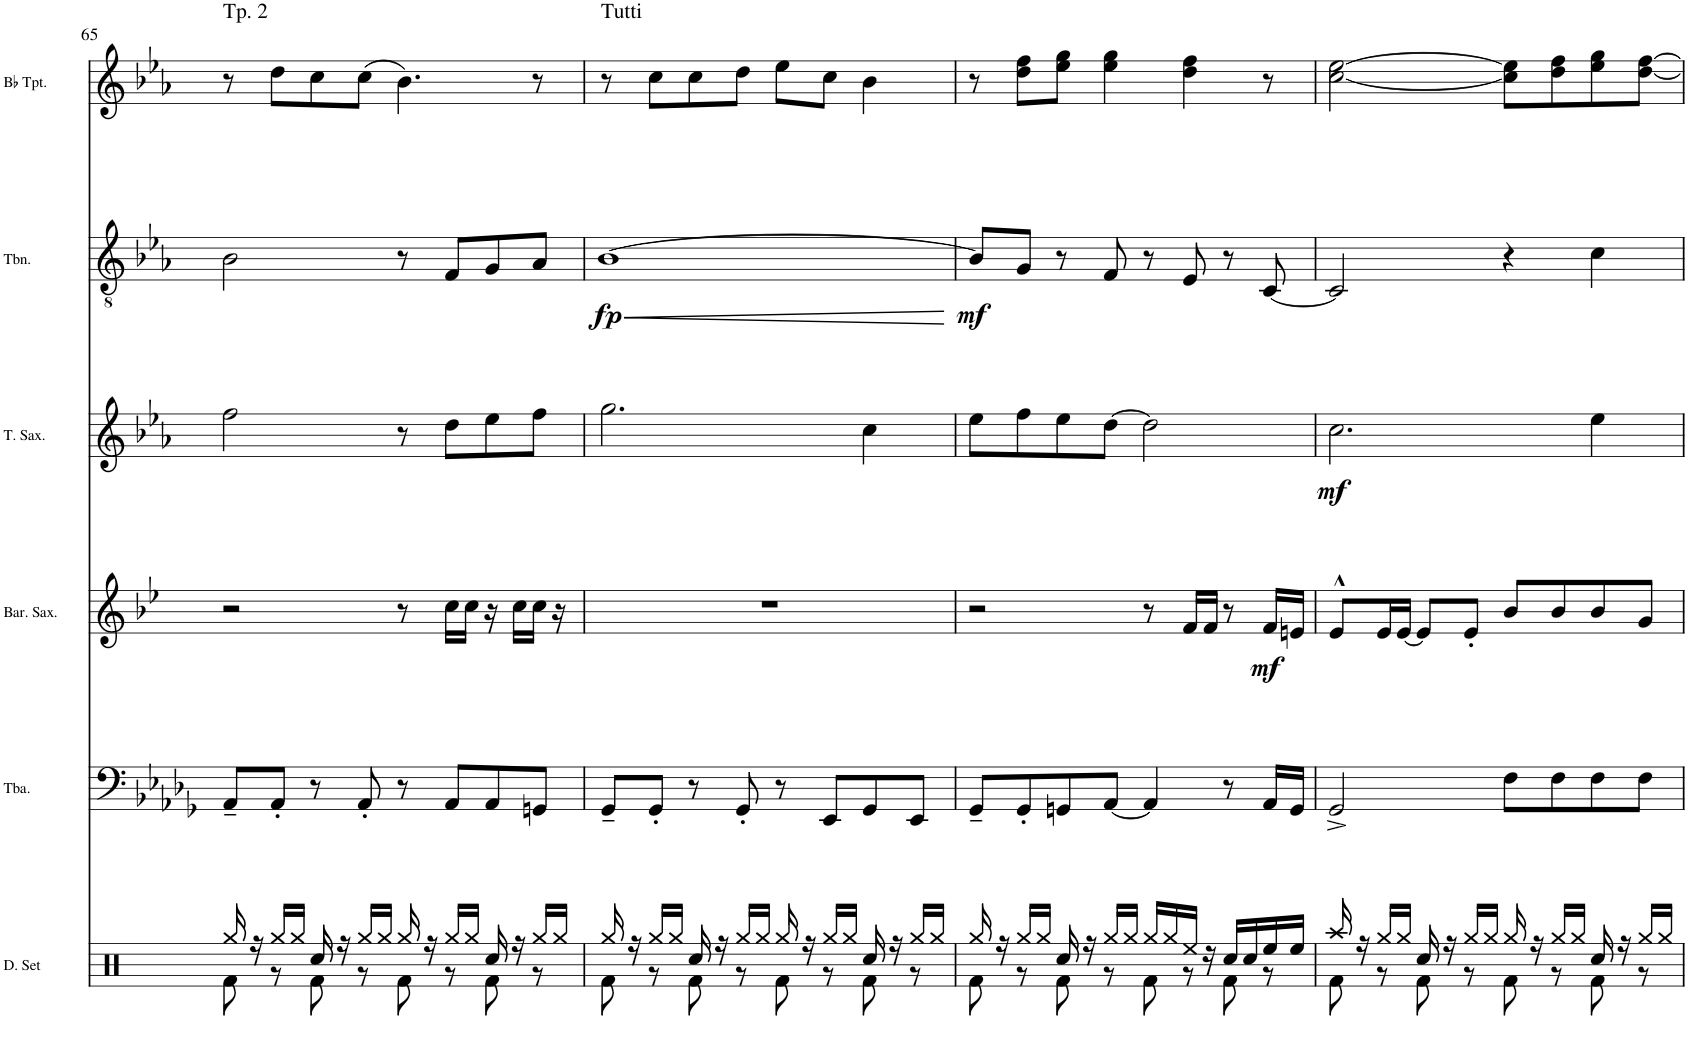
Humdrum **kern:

**kern	**kern	**kern	**dynam	**kern	**dynam	**kern	**dynam	**kern
*part6	*part5	*part4	*part4	*part3	*part3	*part2	*part2	*part1
*staff6	*staff5	*staff4	*staff4	*staff3	*staff3	*staff2	*staff2	*staff1
*I"Drumset	*I"Tuba	*I"Baritone Saxophone	*	*I"Tenor Saxophone	*	*I"Trombone	*	*I"Bb Trumpet
*I'D. Set	*I'Tba.	*I'Bar. Sax.	*	*I'T. Sax.	*	*I'Tbn.	*	*I'Bb Tpt.
!!LO:PB:g=z
*clefX	*clefF4	*clefG2	*	*clefG2	*	*clefGv2	*	*clefG2
*	*	*Trd12c21	*	*Trd8c14	*	*Trd1c2	*	*Trd1c2
*k[]	*k[b-e-a-d-g-]	*k[b-e-]	*	*k[b-e-a-]	*	*k[b-e-a-]	*	*k[b-e-a-]
*M4/4	*M4/4	*M4/4	*	*M4/4	*	*M4/4	*	*M4/4
=65	=65	=65	=65	=65	=65	=65	=65	=65
*^	*	*	*	*	*	*	*	*
!	!	!	!	!	!	!	!	!	!LO:TX:a:t=Tp. 2
16Rgg/	8Rf\	8AA-~/L	2r	.	2ff\	.	2B-\	.	8r
16r	.	.	.	.	.	.	.	.	.
16Rgg/LL	8r	8AA-'/J	.	.	.	.	.	.	8dd\L
16Rgg/JJ	.	.	.	.	.	.	.	.	.
16Rcc/	8Rf\	8r	.	.	.	.	.	.	8cc\
16r	.	.	.	.	.	.	.	.	.
16Rgg/LL	8r	8AA-'/	.	.	.	.	.	.	(8cc\J
16Rgg/JJ	.	.	.	.	.	.	.	.	.
16Rgg/	8Rf\	8r	8r	.	8r	.	8r	.	4.b-\)
16r	.	.	.	.	.	.	.	.	.
16Rgg/LL	8r	8AA-/L	16cc\LL	.	8dd\L	.	8F/L	.	.
16Rgg/JJ	.	.	16cc\JJ	.	.	.	.	.	.
16Rcc/	8Rf\	8AA-/	16r	.	8ee-\	.	8G/	.	.
16r	.	.	16cc\LL	.	.	.	.	.	.
16Rgg/LL	8r	8GGn/J	16cc\JJ	.	8ff\J	.	8A-/J	.	8r
16Rgg/JJ	.	.	16r	.	.	.	.	.	.
=66	=66	=66	=66	=66	=66	=66	=66	=66	=66
!	!	!	!	!	!	!	!	!	!LO:TX:a:t=Tutti
!	!	!	!	!	!	!	!	!LO:HP:b	!
!	!	!	!	!	!	!	!	!LO:DY:n=1:b	!
16Rgg/	8Rf\	8GG-~/L	1r	.	2.gg\	.	[1B-	< fp	8r
16r	.	.	.	.	.	.	.	.	.
16Rgg/LL	8r	8GG-'/J	.	.	.	.	.	.	8cc\L
16Rgg/JJ	.	.	.	.	.	.	.	.	.
16Rcc/	8Rf\	8r	.	.	.	.	.	.	8cc\
16r	.	.	.	.	.	.	.	.	.
16Rgg/LL	8r	8GG-'/	.	.	.	.	.	.	8dd\J
16Rgg/JJ	.	.	.	.	.	.	.	.	.
16Rgg/	8Rf\	8r	.	.	.	.	.	.	8ee-\L
16r	.	.	.	.	.	.	.	.	.
16Rgg/LL	8r	8EE-/L	.	.	.	.	.	.	8cc\J
16Rgg/JJ	.	.	.	.	.	.	.	.	.
16Rcc/	8Rf\	8GG-/	.	.	4cc\	.	.	.	4b-\
16r	.	.	.	.	.	.	.	.	.
16Rgg/LL	8r	8EE-/J	.	.	.	.	.	.	.
16Rgg/JJ	.	.	.	.	.	.	.	.	.
*v	*v	*	*	*	*	*	*	*	*
.	.	.	.	.	.	.	[	.
=67	=67	=67	=67	=67	=67	=67	=67	=67
*^	*	*	*	*	*	*	*	*
!	!	!	!	!	!	!	!	!LO:DY:b	!
16Rgg/	8Rf\	8GG-~/L	2r	.	8ee-\L	.	8B-/L]	mf	8r
16r	.	.	.	.	.	.	.	.	.
16Rgg/LL	8r	8GG-'/	.	.	8ff\	.	8G/J	.	8dd\ 8ff\L
16Rgg/JJ	.	.	.	.	.	.	.	.	.
16Rcc/	8Rf\	8GGn/	.	.	8ee-\	.	8r	.	8ee-\ 8gg\J
16r	.	.	.	.	.	.	.	.	.
16Rgg/LL	8r	[8AA-/J	.	.	[8dd\J	.	8F/	.	4ee-\ 4gg\
16Rgg/JJ	.	.	.	.	.	.	.	.	.
16Rgg/LL	8Rf\	4AA-/]	8r	.	2dd\]	.	8r	.	.
16Rgg/	.	.	.	.	.	.	.	.	.
16Ree/JJ	8r	.	16f/LL	.	.	.	8E-/	.	4dd\ 4ff\
16r	.	.	16f/JJ	.	.	.	.	.	.
16Rcc/LL	8Rf\	8r	8r	.	.	.	8r	.	.
16Rcc/	.	.	.	.	.	.	.	.	.
!	!	!	!	!LO:DY:b	!	!	!	!	!
16Ree/	8r	16AA-/LL	16f/LL	mf	.	.	[8C/	.	8r
16Ree/JJ	.	16GG/JJ	16en/JJ	.	.	.	.	.	.
=68	=68	=68	=68	=68	=68	=68	=68	=68	=68
!	!	!	!	!	!	!LO:DY:b	!	!	!
16Raa/	8Rf\	2GG-^/	8e-^^/L	.	2.cc\	mf	2C/]	.	[2cc\ [2ee-\
16r	.	.	.	.	.	.	.	.	.
16Rgg/LL	8r	.	16e-/L	.	.	.	.	.	.
16Rgg/JJ	.	.	[16e-/JJ	.	.	.	.	.	.
16Rcc/	8Rf\	.	8e-/L]	.	.	.	.	.	.
16r	.	.	.	.	.	.	.	.	.
16Rgg/LL	8r	.	8e-'/J	.	.	.	.	.	.
16Rgg/JJ	.	.	.	.	.	.	.	.	.
16Rgg/	8Rf\	8F\L	8b-/L	.	.	.	4r	.	8cc\] 8ee-\]L
16r	.	.	.	.	.	.	.	.	.
16Rgg/LL	8r	8F\	8b-/	.	.	.	.	.	8dd\ 8ff\
16Rgg/JJ	.	.	.	.	.	.	.	.	.
16Rcc/	8Rf\	8F\	8b-/	.	4ee-\	.	4c\	.	8ee-\ 8gg\
16r	.	.	.	.	.	.	.	.	.
16Rgg/LL	8r	8F\J	8g/J	.	.	.	.	.	[8dd\ [8ff\J
16Rgg/JJ	.	.	.	.	.	.	.	.	.
*v	*v	*	*	*	*	*	*	*	*
=	=	=	=	=	=	=	=	=
*-	*-	*-	*-	*-	*-	*-	*-	*-
